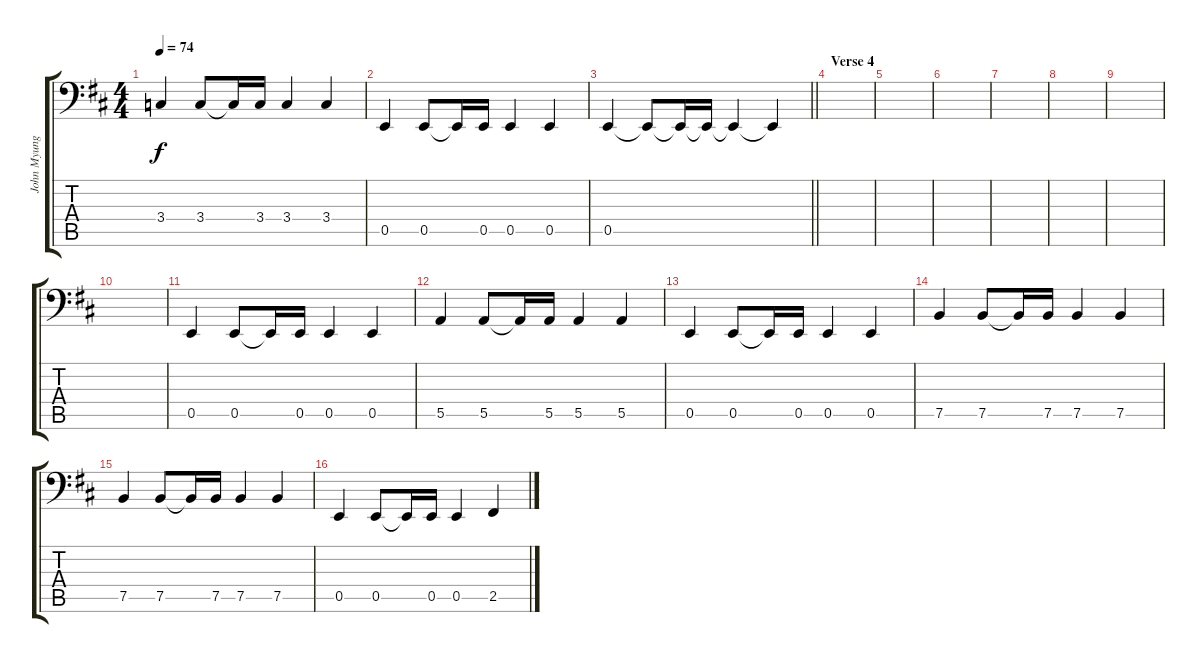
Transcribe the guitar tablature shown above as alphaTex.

\track ("John Myung" "John Myung") {instrument slapbass1}
\staff {score tabs}
\tuning (B2 G2 D2 A1 E1 B0) {hide}
\ts (4 4)
\tempo 74
\clef f4
\ks bminor
3.4.4{dy f} 3.4.8 3.4{t}.16 3.4.16 3.4.4 3.4.4 |
0.5.4 0.5.8 0.5{t}.16 0.5.16 0.5.4 0.5.4 |
\barLineRight lightlight
0.5.4 0.5{t}.8 0.5{t}.16 0.5{t}.16 0.5{t}.4 0.5{t}.4 |
\section ("" "Verse 4")
|
|
|
|
|
|
|
0.5.4{volume 16 instrument slapbass1} 0.5.8 0.5{t}.16 0.5.16 0.5.4 0.5.4 |
5.5.4 5.5.8 5.5{t}.16 5.5.16 5.5.4 5.5.4 |
0.5.4 0.5.8 0.5{t}.16 0.5.16 0.5.4 0.5.4 |
7.5.4 7.5.8 7.5{t}.16 7.5.16 7.5.4 7.5.4 |
7.5.4 7.5.8 7.5{t}.16 7.5.16 7.5.4 7.5.4 |
0.5.4 0.5.8 0.5{t}.16 0.5.16 0.5.4 2.5.4
